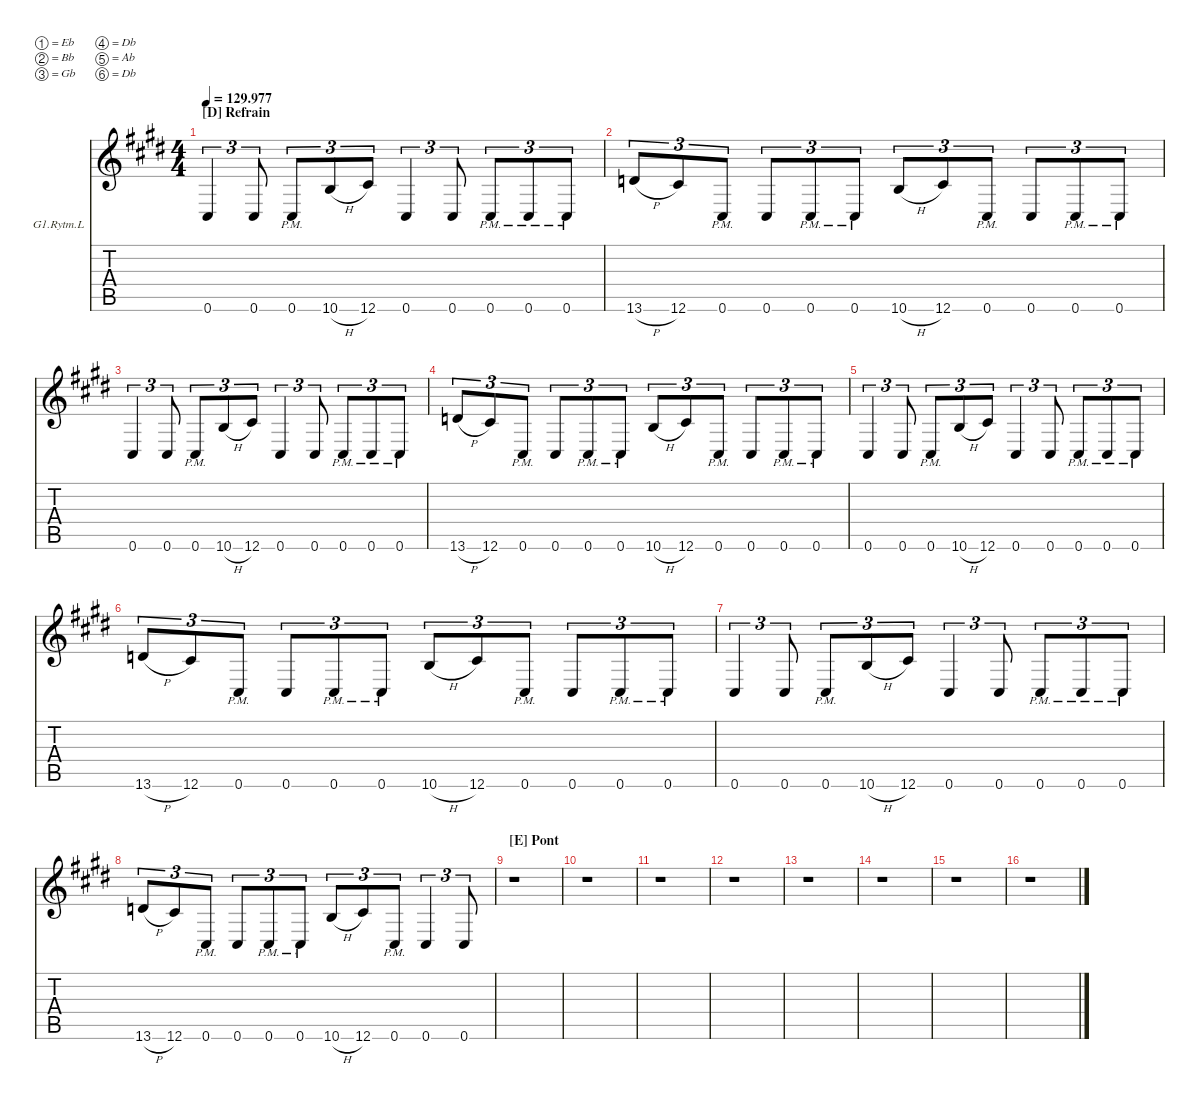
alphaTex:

\defaultSystemsLayout 4
\hideDynamics
\bracketExtendMode nobrackets
\firstSystemTrackNameOrientation horizontal
\otherSystemsTrackNameOrientation horizontal
\track ("GTR1_Rythm L" "G1.Rytm.L") {defaultSystemsLayout 4 instrument distortionguitar}
\staff {score tabs}
\tuning (Eb4 Bb3 Gb3 Db3 Ab2 Db2)
\ts (4 4)
\section ("D" "Refrain")
\tempo
129.977
\accidentals auto
\clef g2
\ottava regular
\simile none
\ks e
0.6.4{tu (3 2) dy mf} 0.6.8{tu (3 2)} 0.6{pm}.8{tu (3 2)} 10.6{h}.8{tu (3 2)} 12.6.8{tu (3 2)} 0.6.4{tu (3 2)} 0.6.8{tu (3 2)} 0.6{pm}.8{tu (3 2)} 0.6{pm}.8{tu (3 2)} 0.6{pm}.8{tu (3 2)} |
13.6{h}.8{tu (3 2)} 12.6.8{tu (3 2)} 0.6{pm}.8{tu (3 2)} 0.6.8{tu (3 2)} 0.6{pm}.8{tu (3 2)} 0.6{pm}.8{tu (3 2)} 10.6{h}.8{tu (3 2)} 12.6.8{tu (3 2)} 0.6{pm}.8{tu (3 2)} 0.6.8{tu (3 2)} 0.6{pm}.8{tu (3 2)} 0.6{pm}.8{tu (3 2)} |
0.6.4{tu (3 2)} 0.6.8{tu (3 2)} 0.6{pm}.8{tu (3 2)} 10.6{h}.8{tu (3 2)} 12.6.8{tu (3 2)} 0.6.4{tu (3 2)} 0.6.8{tu (3 2)} 0.6{pm}.8{tu (3 2)} 0.6{pm}.8{tu (3 2)} 0.6{pm}.8{tu (3 2)} |
13.6{h}.8{tu (3 2)} 12.6.8{tu (3 2)} 0.6{pm}.8{tu (3 2)} 0.6.8{tu (3 2)} 0.6{pm}.8{tu (3 2)} 0.6{pm}.8{tu (3 2)} 10.6{h}.8{tu (3 2)} 12.6.8{tu (3 2)} 0.6{pm}.8{tu (3 2)} 0.6.8{tu (3 2)} 0.6{pm}.8{tu (3 2)} 0.6{pm}.8{tu (3 2)} |
0.6.4{tu (3 2)} 0.6.8{tu (3 2)} 0.6{pm}.8{tu (3 2)} 10.6{h}.8{tu (3 2)} 12.6.8{tu (3 2)} 0.6.4{tu (3 2)} 0.6.8{tu (3 2)} 0.6{pm}.8{tu (3 2)} 0.6{pm}.8{tu (3 2)} 0.6{pm}.8{tu (3 2)} |
13.6{h}.8{tu (3 2)} 12.6.8{tu (3 2)} 0.6{pm}.8{tu (3 2)} 0.6.8{tu (3 2)} 0.6{pm}.8{tu (3 2)} 0.6{pm}.8{tu (3 2)} 10.6{h}.8{tu (3 2)} 12.6.8{tu (3 2)} 0.6{pm}.8{tu (3 2)} 0.6.8{tu (3 2)} 0.6{pm}.8{tu (3 2)} 0.6{pm}.8{tu (3 2)} |
0.6.4{tu (3 2)} 0.6.8{tu (3 2)} 0.6{pm}.8{tu (3 2)} 10.6{h}.8{tu (3 2)} 12.6.8{tu (3 2)} 0.6.4{tu (3 2)} 0.6.8{tu (3 2)} 0.6{pm}.8{tu (3 2)} 0.6{pm}.8{tu (3 2)} 0.6{pm}.8{tu (3 2)} |
13.6{h}.8{tu (3 2)} 12.6.8{tu (3 2)} 0.6{pm}.8{tu (3 2)} 0.6.8{tu (3 2)} 0.6{pm}.8{tu (3 2)} 0.6{pm}.8{tu (3 2)} 10.6{h}.8{tu (3 2)} 12.6.8{tu (3 2)} 0.6{pm}.8{tu (3 2)} 0.6.4{tu (3 2)} 0.6.8{tu (3 2)} |
\section ("E" "Pont")
r.1 |
r.1 |
r.1 |
r.1 |
r.1 |
r.1 |
r.1 |
r.1
